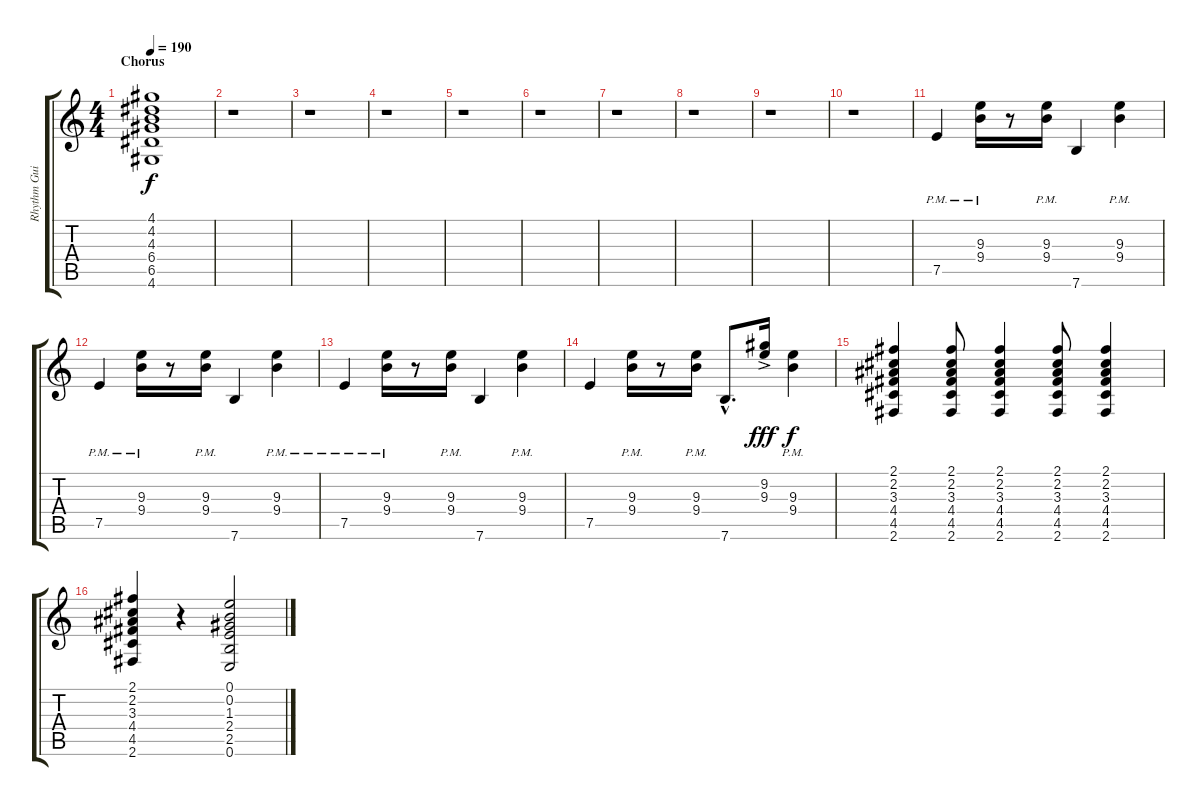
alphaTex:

\track ("Rhythm Guitar" "Rhythm Gui") {instrument electricguitarclean}
\staff {score tabs}
\tuning (E4 B3 G3 D3 A2 E2) {hide}
\ts (4 4)
\section ("" "Chorus")
\tempo 190
\clef g2
\ks c
(4.1 4.2 4.3 6.4 6.5 4.6).1{dy f} |
r.1 |
r.1 |
r.1 |
r.1 |
r.1 |
r.1 |
r.1 |
r.1 |
r.1 |
7.5{pm}.4 (9.3{pm} 9.4{pm}).16 r.8 (9.3{pm} 9.4{pm}).16 7.6.4 (9.3{pm} 9.4{pm}).4 |
7.5{pm}.4 (9.3{pm} 9.4{pm}).16 r.8 (9.3{pm} 9.4{pm}).16 7.6.4 (9.3{pm} 9.4{pm}).4 |
7.5{pm}.4 (9.3{pm} 9.4{pm}).16 r.8 (9.3{pm} 9.4{pm}).16 7.6.4 (9.3{pm} 9.4{pm}).4 |
7.5.4 (9.3{pm} 9.4{pm}).16 r.8 (9.3{pm} 9.4{pm}).16 7.6{hac}.8{d} (9.2{ac} 9.3{ac}).16{dy fff} (9.3{pm} 9.4{pm}).4{dy f} |
(2.1 2.2 3.3 4.4 4.5 2.6).4 (2.1 2.2 3.3 4.4 4.5 2.6).8 (2.1 2.2 3.3 4.4 4.5 2.6).4 (2.1 2.2 3.3 4.4 4.5 2.6).8 (2.1 2.2 3.3 4.4 4.5 2.6).4 |
(2.1 2.2 3.3 4.4 4.5 2.6).4 r.4 (0.1 0.2 1.3 2.4 2.5 0.6).2
